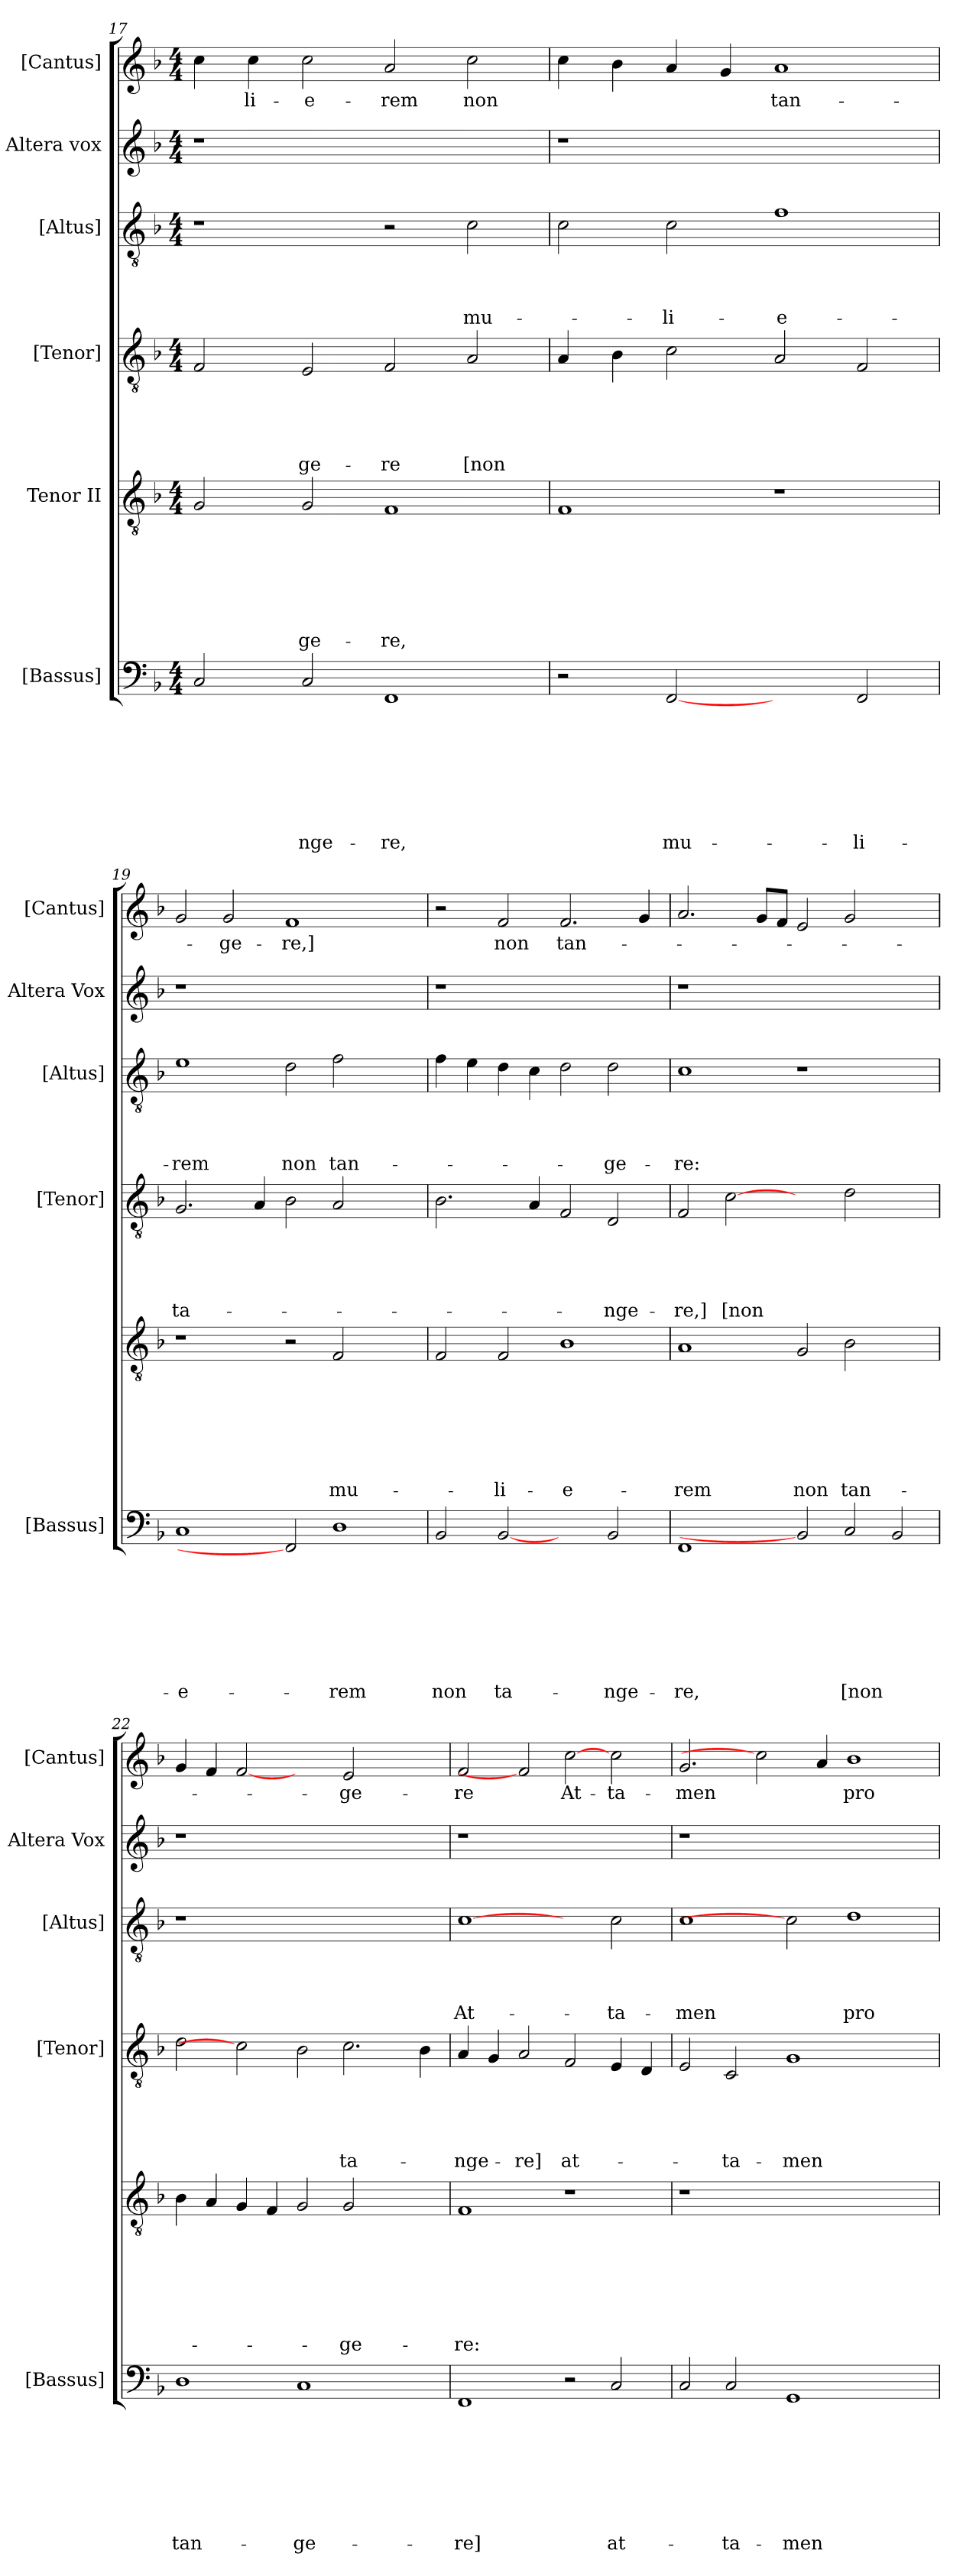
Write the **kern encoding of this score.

**kern	**text	**text	**text	**text	**text	**text	**text	**text	**kern	**text	**text	**text	**text	**text	**text	**text	**kern	**text	**text	**text	**text	**text	**kern	**text	**text	**text	**text	**kern	**kern	**text
*part6	*part6	*part6	*part6	*part6	*part6	*part6	*part6	*part6	*part5	*part5	*part5	*part5	*part5	*part5	*part5	*part5	*part4	*part4	*part4	*part4	*part4	*part4	*part3	*part3	*part3	*part3	*part3	*part2	*part1	*part1
*staff6	*staff6	*staff6	*staff6	*staff6	*staff6	*staff6	*staff6	*staff6	*staff5	*staff5	*staff5	*staff5	*staff5	*staff5	*staff5	*staff5	*staff4	*staff4	*staff4	*staff4	*staff4	*staff4	*staff3	*staff3	*staff3	*staff3	*staff3	*staff2	*staff1	*staff1
*I"[Bassus]	*	*	*	*	*	*	*	*	*I"Tenor II	*	*	*	*	*	*	*	*I"[Tenor]	*	*	*	*	*	*I"[Altus]	*	*	*	*	*I"Altera vox	*I"[Cantus]	*
*I'[Bassus]	*	*	*	*	*	*	*	*	*	*	*	*	*	*	*	*	*I'[Tenor]	*	*	*	*	*	*I'[Altus]	*	*	*	*	*I'Altera Vox	*I'[Cantus]	*
*clefF4	*	*	*	*	*	*	*	*	*clefGv2	*	*	*	*	*	*	*	*clefGv2	*	*	*	*	*	*clefGv2	*	*	*	*	*clefG2	*clefG2	*
*k[b-]	*	*	*	*	*	*	*	*	*k[b-]	*	*	*	*	*	*	*	*k[b-]	*	*	*	*	*	*k[b-]	*	*	*	*	*k[b-]	*k[b-]	*
*F:	*	*	*	*	*	*	*	*	*F:	*	*	*	*	*	*	*	*F:	*	*	*	*	*	*F:	*	*	*	*	*F:	*F:	*
*M4/4	*	*	*	*	*	*	*	*	*M4/4	*	*	*	*	*	*	*	*M4/4	*	*	*	*	*	*M4/4	*	*	*	*	*M4/4	*M4/4	*
=17	=17	=17	=17	=17	=17	=17	=17	=17	=17	=17	=17	=17	=17	=17	=17	=17	=17	=17	=17	=17	=17	=17	=17	=17	=17	=17	=17	=17	=17	=17
2C/	.	.	.	.	.	.	.	.	2G/	.	.	.	.	.	.	.	2F/	.	.	.	.	.	1r	.	.	.	.	1r	4cc\	.
!	!	!	!	!	!	!	!	!	!	!	!	!	!	!	!	!	!	!	!	!	!	!	!	!	!	!	!	!	!	!LO:LY:b
.	.	.	.	.	.	.	.	.	.	.	.	.	.	.	.	.	.	.	.	.	.	.	.	.	.	.	.	.	4cc\	-li-
!	!	!	!	!	!	!	!	!LO:LY:b	!	!	!	!	!	!	!	!LO:LY:b	!	!	!	!	!	!LO:LY:b	!	!	!	!	!	!	!	!LO:LY:b
2C/	.	.	.	.	.	.	.	-nge-	2G/	.	.	.	.	.	.	-ge-	2E/	.	.	.	.	-ge-	.	.	.	.	.	.	2cc\	-e-
!	!	!	!	!	!	!	!	!LO:LY:b	!	!	!	!	!	!	!	!LO:LY:b	!	!	!	!	!	!LO:LY:b	!	!	!	!	!	!	!	!LO:LY:b
1FF	.	.	.	.	.	.	.	-re,	1F	.	.	.	.	.	.	-re,	2F/	.	.	.	.	-re	2r	.	.	.	.	1ryy	2a/	-rem
!	!	!	!	!	!	!	!	!	!	!	!	!	!	!	!	!	!	!	!	!	!	!LO:LY:b	!	!	!	!	!LO:LY:b	!	!	!LO:LY:b
.	.	.	.	.	.	.	.	.	.	.	.	.	.	.	.	.	2A/	.	.	.	.	[non	2c\	.	.	.	mu-	.	2cc\	non
=18	=18	=18	=18	=18	=18	=18	=18	=18	=18	=18	=18	=18	=18	=18	=18	=18	=18	=18	=18	=18	=18	=18	=18	=18	=18	=18	=18	=18	=18	=18
2r	.	.	.	.	.	.	.	.	1F	.	.	.	.	.	.	.	4A/	.	.	.	.	.	2c\	.	.	.	.	1r	4cc\	.
.	.	.	.	.	.	.	.	.	.	.	.	.	.	.	.	.	4B-\	.	.	.	.	.	.	.	.	.	.	.	4b-\	.
!	!	!	!	!	!	!	!	!LO:LY:b	!	!	!	!	!	!	!	!	!	!	!	!	!	!	!	!	!	!	!LO:LY:b	!	!	!
[2FF	.	.	.	.	.	.	.	mu-	.	.	.	.	.	.	.	.	2c\	.	.	.	.	.	2c\	.	.	.	-li-	.	4a/	.
.	.	.	.	.	.	.	.	.	.	.	.	.	.	.	.	.	.	.	.	.	.	.	.	.	.	.	.	.	4g/	.
!	!	!	!	!	!	!	!	!	!	!	!	!	!	!	!	!	!	!	!	!	!	!	!	!	!	!	!LO:LY:b	!	!	!LO:LY:b
2ryy	.	.	.	.	.	.	.	.	1r	.	.	.	.	.	.	.	2A/	.	.	.	.	.	1f	.	.	.	-e-	1ryy	1a	tan-
!	!	!	!	!	!	!	!	!LO:LY:b	!	!	!	!	!	!	!	!	!	!	!	!	!	!	!	!	!	!	!	!	!	!
2FF/	.	.	.	.	.	.	.	-li-	.	.	.	.	.	.	.	.	2F/	.	.	.	.	.	.	.	.	.	.	.	.	.
=19	=19	=19	=19	=19	=19	=19	=19	=19	=19	=19	=19	=19	=19	=19	=19	=19	=19	=19	=19	=19	=19	=19	=19	=19	=19	=19	=19	=19	=19	=19
!	!	!	!	!	!	!	!	!LO:LY:b	!	!	!	!	!	!	!	!	!	!	!	!	!	!LO:LY:b	!	!	!	!	!LO:LY:b	!	!	!
1C	.	.	.	.	.	.	.	-e-	1r	.	.	.	.	.	.	.	2.G/	.	.	.	.	ta-	1e	.	.	.	-rem	1r	2g/	.
!	!	!	!	!	!	!	!	!	!	!	!	!	!	!	!	!	!	!	!	!	!	!	!	!	!	!	!	!	!	!LO:LY:b
.	.	.	.	.	.	.	.	.	.	.	.	.	.	.	.	.	.	.	.	.	.	.	.	.	.	.	.	.	2g/	-ge-
.	.	.	.	.	.	.	.	.	.	.	.	.	.	.	.	.	4A/	.	.	.	.	.	.	.	.	.	.	.	.	.
!	!	!	!	!	!	!	!	!	!	!	!	!	!	!	!	!	!	!	!	!	!	!	!	!	!	!	!LO:LY:b	!	!	!LO:LY:b
2FF]	.	.	.	.	.	.	.	.	2r	.	.	.	.	.	.	.	2B-\	.	.	.	.	.	2d\	.	.	.	non	1.ryy	1f	-re,]
!	!	!	!	!	!	!	!	!LO:LY:b	!	!	!	!	!	!	!	!LO:LY:b	!	!	!	!	!	!	!	!	!	!	!LO:LY:b	!	!	!
1D	.	.	.	.	.	.	.	-rem	2F/	.	.	.	.	.	.	mu-	2A/	.	.	.	.	.	2f\	.	.	.	tan-	.	.	.
.	.	.	.	.	.	.	.	.	2ryy	.	.	.	.	.	.	.	2ryy	.	.	.	.	.	2ryy	.	.	.	.	.	2ryy	.
!!LO:LB:g=z
=20	=20	=20	=20	=20	=20	=20	=20	=20	=20	=20	=20	=20	=20	=20	=20	=20	=20	=20	=20	=20	=20	=20	=20	=20	=20	=20	=20	=20	=20	=20
!	!	!	!	!	!	!	!	!LO:LY:b	!	!	!	!	!	!	!	!	!	!	!	!	!	!	!	!	!	!	!	!	!	!
2BB-/	.	.	.	.	.	.	.	non	2F/	.	.	.	.	.	.	.	2.B-\	.	.	.	.	.	4f\	.	.	.	.	1r	2r	.
.	.	.	.	.	.	.	.	.	.	.	.	.	.	.	.	.	.	.	.	.	.	.	4e\	.	.	.	.	.	.	.
!	!	!	!	!	!	!	!	!LO:LY:b	!	!	!	!	!	!	!	!LO:LY:b	!	!	!	!	!	!	!	!	!	!	!	!	!	!LO:LY:b
[2BB-	.	.	.	.	.	.	.	ta-	2F/	.	.	.	.	.	.	-li-	.	.	.	.	.	.	4d\	.	.	.	.	.	2f/	non
.	.	.	.	.	.	.	.	.	.	.	.	.	.	.	.	.	4A/	.	.	.	.	.	4c\	.	.	.	.	.	.	.
!	!	!	!	!	!	!	!	!	!	!	!	!	!	!	!	!LO:LY:b	!	!	!	!	!	!	!	!	!	!	!	!	!	!LO:LY:b
2ryy	.	.	.	.	.	.	.	.	1B-	.	.	.	.	.	.	-e-	2F/	.	.	.	.	.	2d\	.	.	.	.	1ryy	2.f/	tan-
!	!	!	!	!	!	!	!	!LO:LY:b	!	!	!	!	!	!	!	!	!	!	!	!	!	!LO:LY:b	!	!	!	!	!LO:LY:b	!	!	!
2BB-/	.	.	.	.	.	.	.	-nge-	.	.	.	.	.	.	.	.	2D/	.	.	.	.	-nge-	2d\	.	.	.	-ge-	.	.	.
.	.	.	.	.	.	.	.	.	.	.	.	.	.	.	.	.	.	.	.	.	.	.	.	.	.	.	.	.	4g/	.
=21	=21	=21	=21	=21	=21	=21	=21	=21	=21	=21	=21	=21	=21	=21	=21	=21	=21	=21	=21	=21	=21	=21	=21	=21	=21	=21	=21	=21	=21	=21
!	!	!	!	!	!	!	!	!LO:LY:b	!	!	!	!	!	!	!	!LO:LY:b	!	!	!	!	!	!LO:LY:b	!	!	!	!	!LO:LY:b	!	!	!
1FF	.	.	.	.	.	.	.	-re,	1A	.	.	.	.	.	.	-rem	2F/	.	.	.	.	-re,]	1c	.	.	.	-re:	1r	2.a/	.
!	!	!	!	!	!	!	!	!	!	!	!	!	!	!	!	!	!	!	!	!	!	!LO:LY:b	!	!	!	!	!	!	!	!
.	.	.	.	.	.	.	.	.	.	.	.	.	.	.	.	.	[2c	.	.	.	.	[non	.	.	.	.	.	.	.	.
.	.	.	.	.	.	.	.	.	.	.	.	.	.	.	.	.	.	.	.	.	.	.	.	.	.	.	.	.	8g/L	.
.	.	.	.	.	.	.	.	.	.	.	.	.	.	.	.	.	.	.	.	.	.	.	.	.	.	.	.	.	8f/J	.
!	!	!	!	!	!	!	!	!	!	!	!	!	!	!	!	!LO:LY:b	!	!	!	!	!	!	!	!	!	!	!	!	!	!
2BB-]	.	.	.	.	.	.	.	.	2G/	.	.	.	.	.	.	non	2ryy	.	.	.	.	.	1r	.	.	.	.	1.ryy	2e/	.
!	!	!	!	!	!	!	!	!LO:LY:b	!	!	!	!	!	!	!	!LO:LY:b	!	!	!	!	!	!	!	!	!	!	!	!	!	!
2C/	.	.	.	.	.	.	.	[non	2B-\	.	.	.	.	.	.	tan-	2d\	.	.	.	.	.	.	.	.	.	.	.	2g/	.
2BB-/	.	.	.	.	.	.	.	.	2ryy	.	.	.	.	.	.	.	2ryy	.	.	.	.	.	2ryy	.	.	.	.	.	2ryy	.
=22	=22	=22	=22	=22	=22	=22	=22	=22	=22	=22	=22	=22	=22	=22	=22	=22	=22	=22	=22	=22	=22	=22	=22	=22	=22	=22	=22	=22	=22	=22
!	!	!	!	!	!	!	!	!LO:LY:b	!	!	!	!	!	!	!	!	!	!	!	!	!	!	!	!	!	!	!	!	!	!
1D	.	.	.	.	.	.	.	tan-	4B-\	.	.	.	.	.	.	.	2d\	.	.	.	.	.	1r	.	.	.	.	1r	4g/	.
.	.	.	.	.	.	.	.	.	4A/	.	.	.	.	.	.	.	.	.	.	.	.	.	.	.	.	.	.	.	4f/	.
.	.	.	.	.	.	.	.	.	4G/	.	.	.	.	.	.	.	2c]	.	.	.	.	.	.	.	.	.	.	.	[2f	.
.	.	.	.	.	.	.	.	.	4F/	.	.	.	.	.	.	.	.	.	.	.	.	.	.	.	.	.	.	.	.	.
!	!	!	!	!	!	!	!	!LO:LY:b	!	!	!	!	!	!	!	!	!	!	!	!	!	!	!	!	!	!	!	!	!	!
1C	.	.	.	.	.	.	.	-ge-	2G/	.	.	.	.	.	.	.	2B-\	.	.	.	.	.	1.ryy	.	.	.	.	1.ryy	2ryy	.
!	!	!	!	!	!	!	!	!	!	!	!	!	!	!	!	!LO:LY:b	!	!	!	!	!	!LO:LY:b	!	!	!	!	!	!	!	!LO:LY:b
.	.	.	.	.	.	.	.	.	2G/	.	.	.	.	.	.	-ge-	2.c\	.	.	.	.	ta-	.	.	.	.	.	.	2e/	-ge-
2ryy	.	.	.	.	.	.	.	.	2ryy	.	.	.	.	.	.	.	.	.	.	.	.	.	.	.	.	.	.	.	2ryy	.
.	.	.	.	.	.	.	.	.	.	.	.	.	.	.	.	.	4B-\	.	.	.	.	.	.	.	.	.	.	.	.	.
=23	=23	=23	=23	=23	=23	=23	=23	=23	=23	=23	=23	=23	=23	=23	=23	=23	=23	=23	=23	=23	=23	=23	=23	=23	=23	=23	=23	=23	=23	=23
!	!	!	!	!	!	!	!	!LO:LY:b	!	!	!	!	!	!	!	!LO:LY:b	!	!	!	!	!	!LO:LY:b	!	!	!	!	!LO:LY:b	!	!	!LO:LY:b
1FF	.	.	.	.	.	.	.	-re]	1F	.	.	.	.	.	.	-re:	4A/	.	.	.	.	-nge-	[1c	.	.	.	At-	1r	2f/	-re
.	.	.	.	.	.	.	.	.	.	.	.	.	.	.	.	.	4G/	.	.	.	.	.	.	.	.	.	.	.	.	.
!	!	!	!	!	!	!	!	!	!	!	!	!	!	!	!	!	!	!	!	!	!	!LO:LY:b	!	!	!	!	!	!	!	!
.	.	.	.	.	.	.	.	.	.	.	.	.	.	.	.	.	2A/	.	.	.	.	-re]	.	.	.	.	.	.	2f]	.
!	!	!	!	!	!	!	!	!	!	!	!	!	!	!	!	!	!	!	!	!	!	!LO:LY:b	!	!	!	!	!	!	!	!LO:LY:b
2r	.	.	.	.	.	.	.	.	1r	.	.	.	.	.	.	.	2F/	.	.	.	.	at-	2ryy	.	.	.	.	1ryy	[2cc	At-
!	!	!	!	!	!	!	!	!LO:LY:b	!	!	!	!	!	!	!	!	!	!	!	!	!	!	!	!	!	!	!LO:LY:b	!	!	!LO:LY:b
2C/	.	.	.	.	.	.	.	at-	.	.	.	.	.	.	.	.	4E/	.	.	.	.	.	2c\	.	.	.	-ta-	.	2cc\	-ta-
.	.	.	.	.	.	.	.	.	.	.	.	.	.	.	.	.	4D/	.	.	.	.	.	.	.	.	.	.	.	.	.
!!LO:LB:g=z
=24	=24	=24	=24	=24	=24	=24	=24	=24	=24	=24	=24	=24	=24	=24	=24	=24	=24	=24	=24	=24	=24	=24	=24	=24	=24	=24	=24	=24	=24	=24
!	!	!	!	!	!	!	!	!	!	!	!	!	!	!	!	!	!	!	!	!	!	!	!	!	!	!	!LO:LY:b	!	!	!LO:LY:b
2C/	.	.	.	.	.	.	.	.	1r	.	.	.	.	.	.	.	2E/	.	.	.	.	.	1c	.	.	.	-men	1r	2.g/	-men
!	!	!	!	!	!	!	!	!LO:LY:b	!	!	!	!	!	!	!	!	!	!	!	!	!	!LO:LY:b	!	!	!	!	!	!	!	!
2C/	.	.	.	.	.	.	.	-ta-	.	.	.	.	.	.	.	.	2C/	.	.	.	.	-ta-	.	.	.	.	.	.	.	.
.	.	.	.	.	.	.	.	.	.	.	.	.	.	.	.	.	.	.	.	.	.	.	.	.	.	.	.	.	2cc]	.
!	!	!	!	!	!	!	!	!LO:LY:b	!	!	!	!	!	!	!	!	!	!	!	!	!	!LO:LY:b	!	!	!	!	!	!	!	!
1GG	.	.	.	.	.	.	.	-men	1.ryy	.	.	.	.	.	.	.	1G	.	.	.	.	-men	2c]	.	.	.	.	1.ryy	.	.
.	.	.	.	.	.	.	.	.	.	.	.	.	.	.	.	.	.	.	.	.	.	.	.	.	.	.	.	.	4a/	.
!	!	!	!	!	!	!	!	!	!	!	!	!	!	!	!	!	!	!	!	!	!	!	!	!	!	!	!LO:LY:b	!	!	!LO:LY:b
.	.	.	.	.	.	.	.	.	.	.	.	.	.	.	.	.	.	.	.	.	.	.	1d	.	.	.	pro-	.	1b-	pro-
2ryy	.	.	.	.	.	.	.	.	.	.	.	.	.	.	.	.	2ryy	.	.	.	.	.	.	.	.	.	.	.	.	.
=	=	=	=	=	=	=	=	=	=	=	=	=	=	=	=	=	=	=	=	=	=	=	=	=	=	=	=	=	=	=
*-	*-	*-	*-	*-	*-	*-	*-	*-	*-	*-	*-	*-	*-	*-	*-	*-	*-	*-	*-	*-	*-	*-	*-	*-	*-	*-	*-	*-	*-	*-
